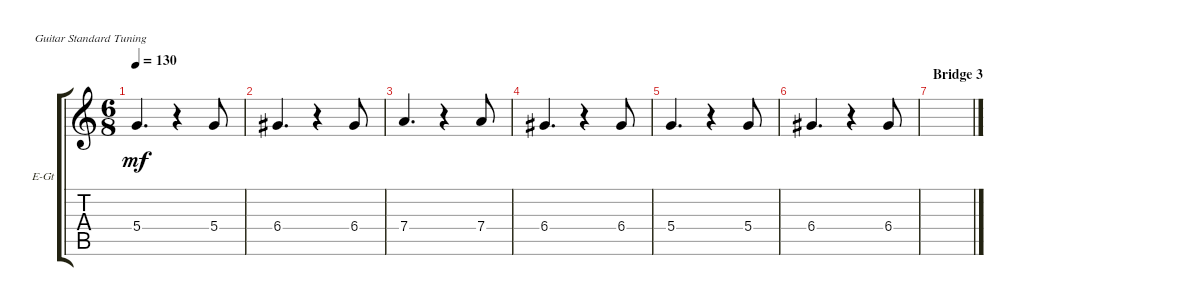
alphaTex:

\bracketExtendMode groupsimilarinstruments
\firstSystemTrackNameOrientation horizontal
\otherSystemsTrackNameOrientation horizontal
\track ("guitar harmony (Anton Melichov)" "E-Gt") {instrument electricguitarclean}
\staff {score tabs}
\tuning (E4 B3 G3 D3 A2 E2)
\ts (6 8)
\tempo 130
\clef g2
\scale
0.333333
\ks aminor
5.4.4{d dy mf} r.4 5.4.8 |
\scale
0.333333 6.4.4{d} r.4 6.4.8 |
\scale
0.333333 7.4.4{d} r.4 7.4.8 |
\scale
0.333333 6.4.4{d} r.4 6.4.8 |
\scale
0.333333 5.4.4{d} r.4 5.4.8 |
\scale
0.333333 6.4.4{d} r.4 6.4.8 |
\section ("" "Bridge 3")
\scale
0.333333 |
\scale
0.333333 |
\scale
0.333333 |
\scale
0.333333 |
\scale
0.333333 |
\scale
0.333333 |
\scale
0.333333 |
\scale
0.333333 |
\scale
0.333333 |
\scale
0.333333
